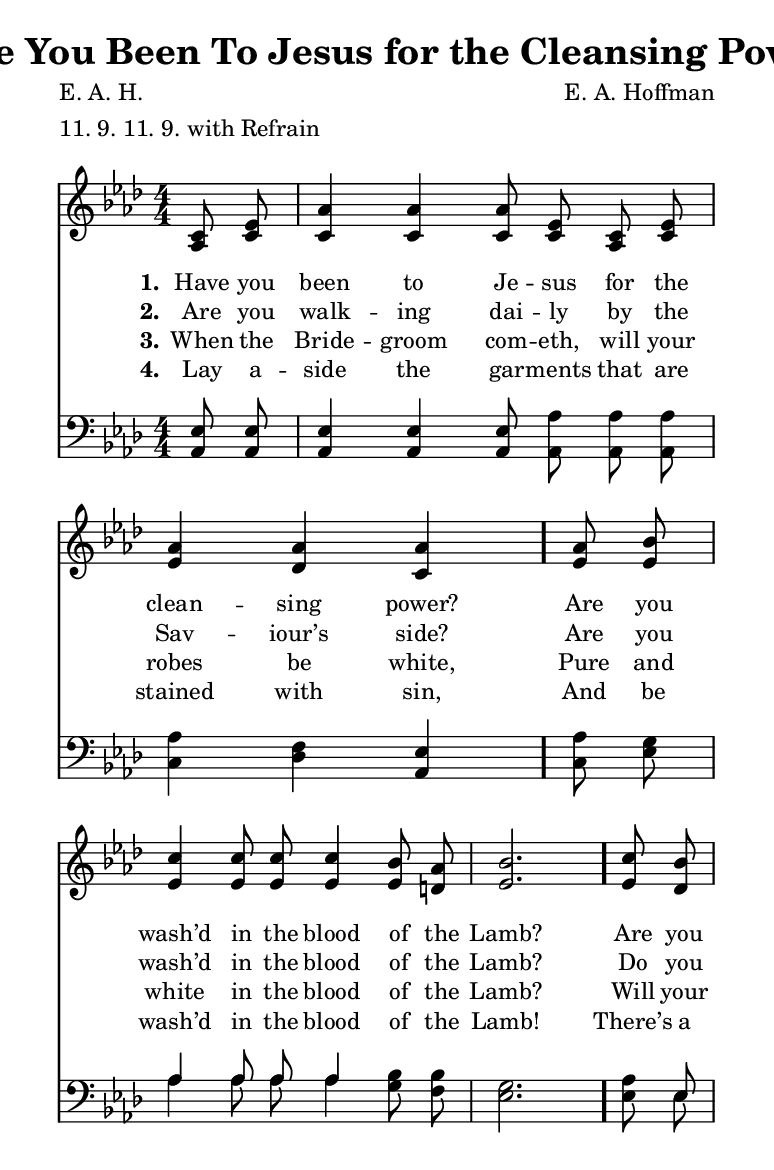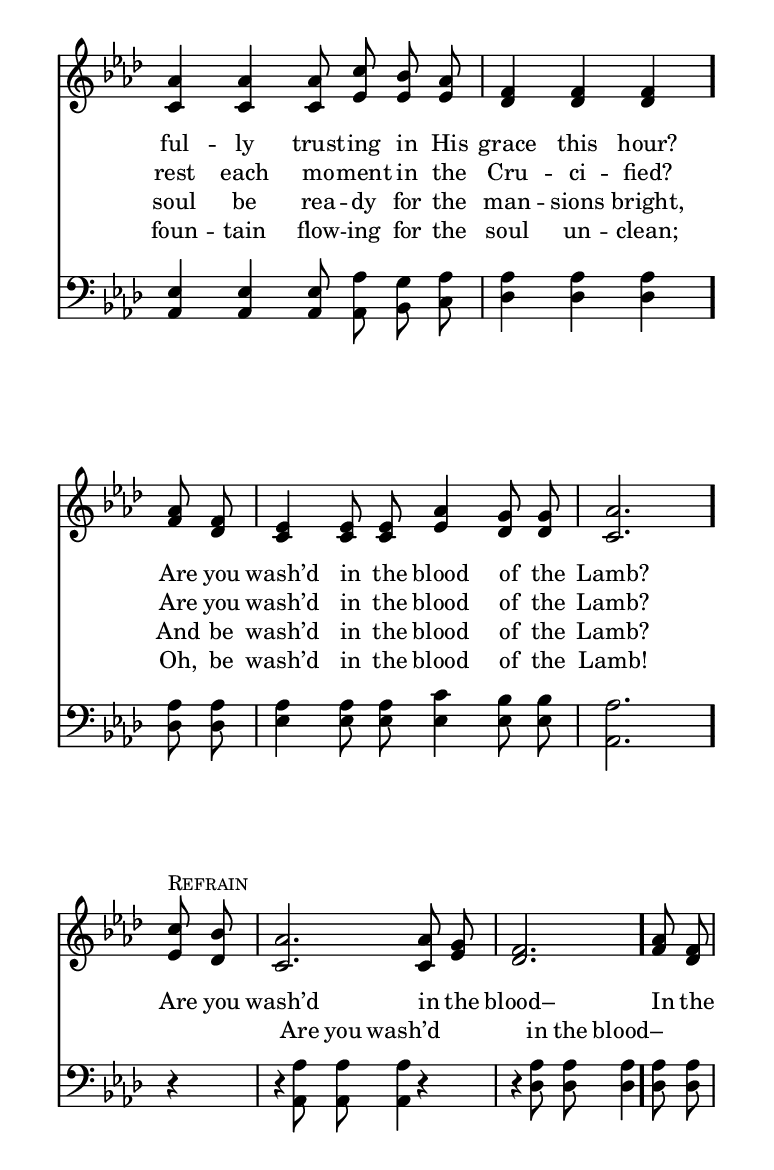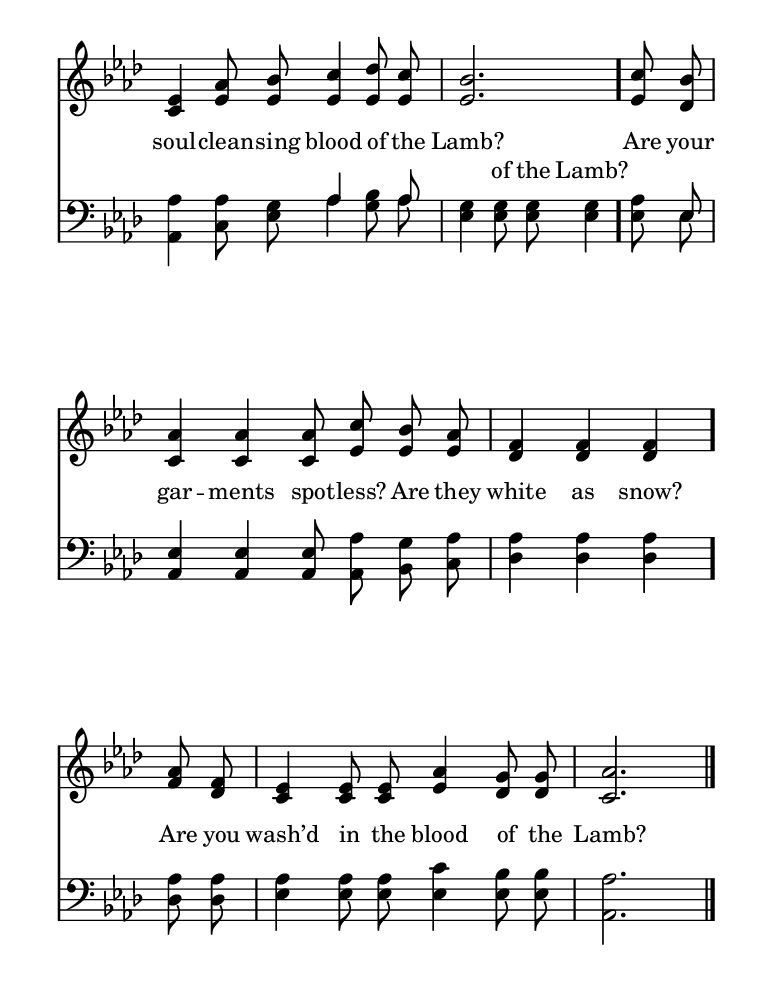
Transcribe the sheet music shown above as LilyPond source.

\include "common/global.ily"
\paper {
  \include "common/paper.ily"
  ragged-last-bottom = ##t
  system-count = #(cond (is-eogsized 6) (#t #f))
  page-count = #(cond (is-eogsized 2) (#t #f))
  systems-per-page = #(cond (is-eogsized 4) (#t #f))
}

\header{
  %gospel
  hymnnumber = "90"
  title = "Have You Been To Jesus for the Cleansing Power?"
  markuptitle = \markup \center-column { "Have You Been To Jesus" "for the Cleansing Power?" \vspace #0.4 }
  tunename = ""
  meter = "11. 9. 11. 9. with Refrain"
  poet = "E. A. H."
  composer = "E. A. Hoffman"
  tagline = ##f
}

% for fermata in MIDI
ta = { \tempo 4=80 }
tb = { \tempo 4=40 }

patternAA = { c8 c8 | c4 c4 c8 c8 c8 c8 | c4 c4 c4 }

patternBA = { c8 c8 | c4 c8 c8 c4 c8 c8 | c2. }
patternBB = { c8 c8 | c4 c8 c8 c4 c8 c8 | c4 c8 c8 c4 }

patternCA = { c8 c8 | c2. c8 c8 | c2. }
patternCB = { c4 | c4 c8 c8 c4 c4 | c4 c8 c8 c4 }

global = {
  \include "common/overrides.ily"
  \override Staff.TimeSignature.style = #'numbered
  \time 4/4
  \override Score.MetronomeMark.transparent = ##t % hide all fermata changes too
  \ta
  \key aes \major
  \partial 4
  \autoBeamOff
}

notesSoprano = {
\global
\relative c' {

  \changePitch \patternAA { c ees | aes aes aes ees c ees | aes aes aes }
  \changePitch \patternBA { aes bes | c c c c bes aes | bes }
  \changePitch \patternAA { c bes | aes aes aes c bes aes | f f f }
  \changePitch \patternBA { aes f | ees ees ees aes g g | aes }

  << s^\markup { \small \caps "Refrain" }
  \changePitch \patternCA { c bes | aes aes g | f } >>
  \changePitch \patternBA { aes f | ees aes bes c des c | bes }
  \changePitch \patternAA { c bes | aes aes aes c bes aes | f f f }
  \changePitch \patternBA { aes f | ees ees ees aes g g | aes }

  \bar "|."

}
}

notesAlto = {
\global
\relative e {

  \changePitch \patternAA { aes c | c c c c aes c | ees des c }
  \changePitch \patternBA { ees ees | ees ees ees ees ees d | ees }
  \changePitch \patternAA { ees des | c c c ees ees ees | des des des }
  \changePitch \patternBA { f des | c c c ees des des | c }

  \changePitch \patternCA { ees des | c c ees | des }
  \changePitch \patternBA { f des c ees ees ees ees ees | ees }
  \changePitch \patternAA { ees des | c c c ees ees ees | des des des }
  \changePitch \patternBA { f des | c c c ees des des | c }

}
}

notesTenor = {
\global
\relative a {

  \changePitch \patternAA { ees ees | ees ees ees aes aes aes | aes f ees }
  \changePitch \patternBA { aes g | aes aes aes aes bes bes | g }
  \changePitch \patternAA { aes ees | ees ees ees aes g aes | aes aes aes }
  \changePitch \patternBA { aes aes | aes aes aes c bes bes | aes }

  \changePitch \patternCB { r | r aes aes aes r | r aes aes aes }
  \changePitch \patternBB { aes aes | aes aes g aes bes aes | g g g g }
  \changePitch \patternAA { aes ees | ees ees ees aes g aes | aes aes aes }
  \changePitch \patternBA { aes aes | aes aes aes c bes bes | aes }

}
}

notesBass = {
\global
\relative f, {

  \changePitch \patternAA { aes aes | aes aes aes aes aes aes | c des aes }
  \changePitch \patternBA { c ees | aes aes aes aes g f | ees }
  \changePitch \patternAA { ees ees | aes, aes aes aes bes c | des des des }
  \changePitch \patternBA { des des | ees ees ees ees ees ees | aes, }

  \changePitch \patternCB { r | r aes aes aes r | r des des des }
  \changePitch \patternBB { des des aes c ees aes g aes  | ees ees ees ees }
  \changePitch \patternAA { ees ees | aes, aes aes aes bes c | des des des }
  \changePitch \patternBA { des des | ees ees ees ees ees ees | aes, }

}
}

Refrain = \lyricmode {

%{HIDE>%} Are you wash’d in the blood– \bar "." %{<HIDE%}
%LYRICS Are you wash’d ... in the blood ...
In the soul -- clean -- sing blood of the Lamb? \bar "."
Are your gar -- ments spot -- less? Are they white as snow? \bar "."
Are you wash’d in the blood of the Lamb? \bar "."

}

wordsA = \lyricmode {
\set stanza = "1."

Have you been to Je -- sus for the clean -- sing power? \bar "."
Are you wash’d in the blood of the Lamb? \bar "."
Are you ful -- ly trust -- ing in His grace this hour? \bar "."
Are you wash’d in the blood of the Lamb? \bar "." \break

}

wordsB = \lyricmode {
\set stanza = "2."

Are you walk -- ing dai -- ly by the Sav -- iour’s side?
Are you wash’d in the blood of the Lamb?
Do you rest each mo -- ment in the Cru -- ci -- fied?
Are you wash’d in the blood of the Lamb?

\Refrain

}

wordsC = \lyricmode {
\set stanza = "3."

When the Bride -- groom com -- eth, will your robes be white,
Pure and white in the blood of the Lamb?
Will your soul be rea -- dy for the man -- sions bright,
And be wash’d in the blood of the Lamb?

}

wordsD = \lyricmode {
\set stanza = "4."

Lay a -- side the gar -- ments that are stained with sin,
And be wash’d in the blood of the Lamb!
There’s a foun -- tain flow -- ing for the soul un -- clean;
Oh, be wash’d in the blood of the Lamb!

}

underWords = \lyricmode {

{ \repeat unfold 40 { \skip 4 } }
Are you wash’d in the blood–
{ \repeat unfold 9 { \skip 4 } }
of the Lamb?

}

\score {
  \context ChoirStaff <<
    \context Staff = upper <<
      \set Staff.autoBeaming = ##f
      \set ChoirStaff.systemStartDelimiter = #'SystemStartBar
      \set ChoirStaff.printPartCombineTexts = ##f
      \partcombine #'(2 . 9) \notesSoprano \notesAlto
      \context NullVoice = sopranos { \voiceOne << \notesSoprano >> }
      \context NullVoice = altos { \voiceTwo << \notesAlto >> }
      \context Lyrics = one   \lyricsto sopranos \wordsA
      \context Lyrics = two   \lyricsto sopranos \wordsB
      \context Lyrics = three \lyricsto sopranos \wordsC
      \context Lyrics = four  \lyricsto sopranos \wordsD
    >>
    \context Staff = men <<
      \set Staff.autoBeaming = ##f
      \clef bass
      \set ChoirStaff.printPartCombineTexts = ##f
      \partcombine #'(2 . 9) \notesTenor \notesBass
      \context NullVoice = tenors { \voiceOne << \notesTenor >> }
      \context NullVoice = basses { \voiceTwo << \notesBass >> }
    >>
    \context Lyrics = three \lyricsto tenors \underWords
  >>
  \layout {
    \include "common/layout.ily"
  }
  \midi{
    \include "common/midi.ily"
  }
}

\version "2.19.49"  % necessary for upgrading to future LilyPond versions.

% vi:set et ts=2 sw=2 ai nocindent syntax=lilypond:
